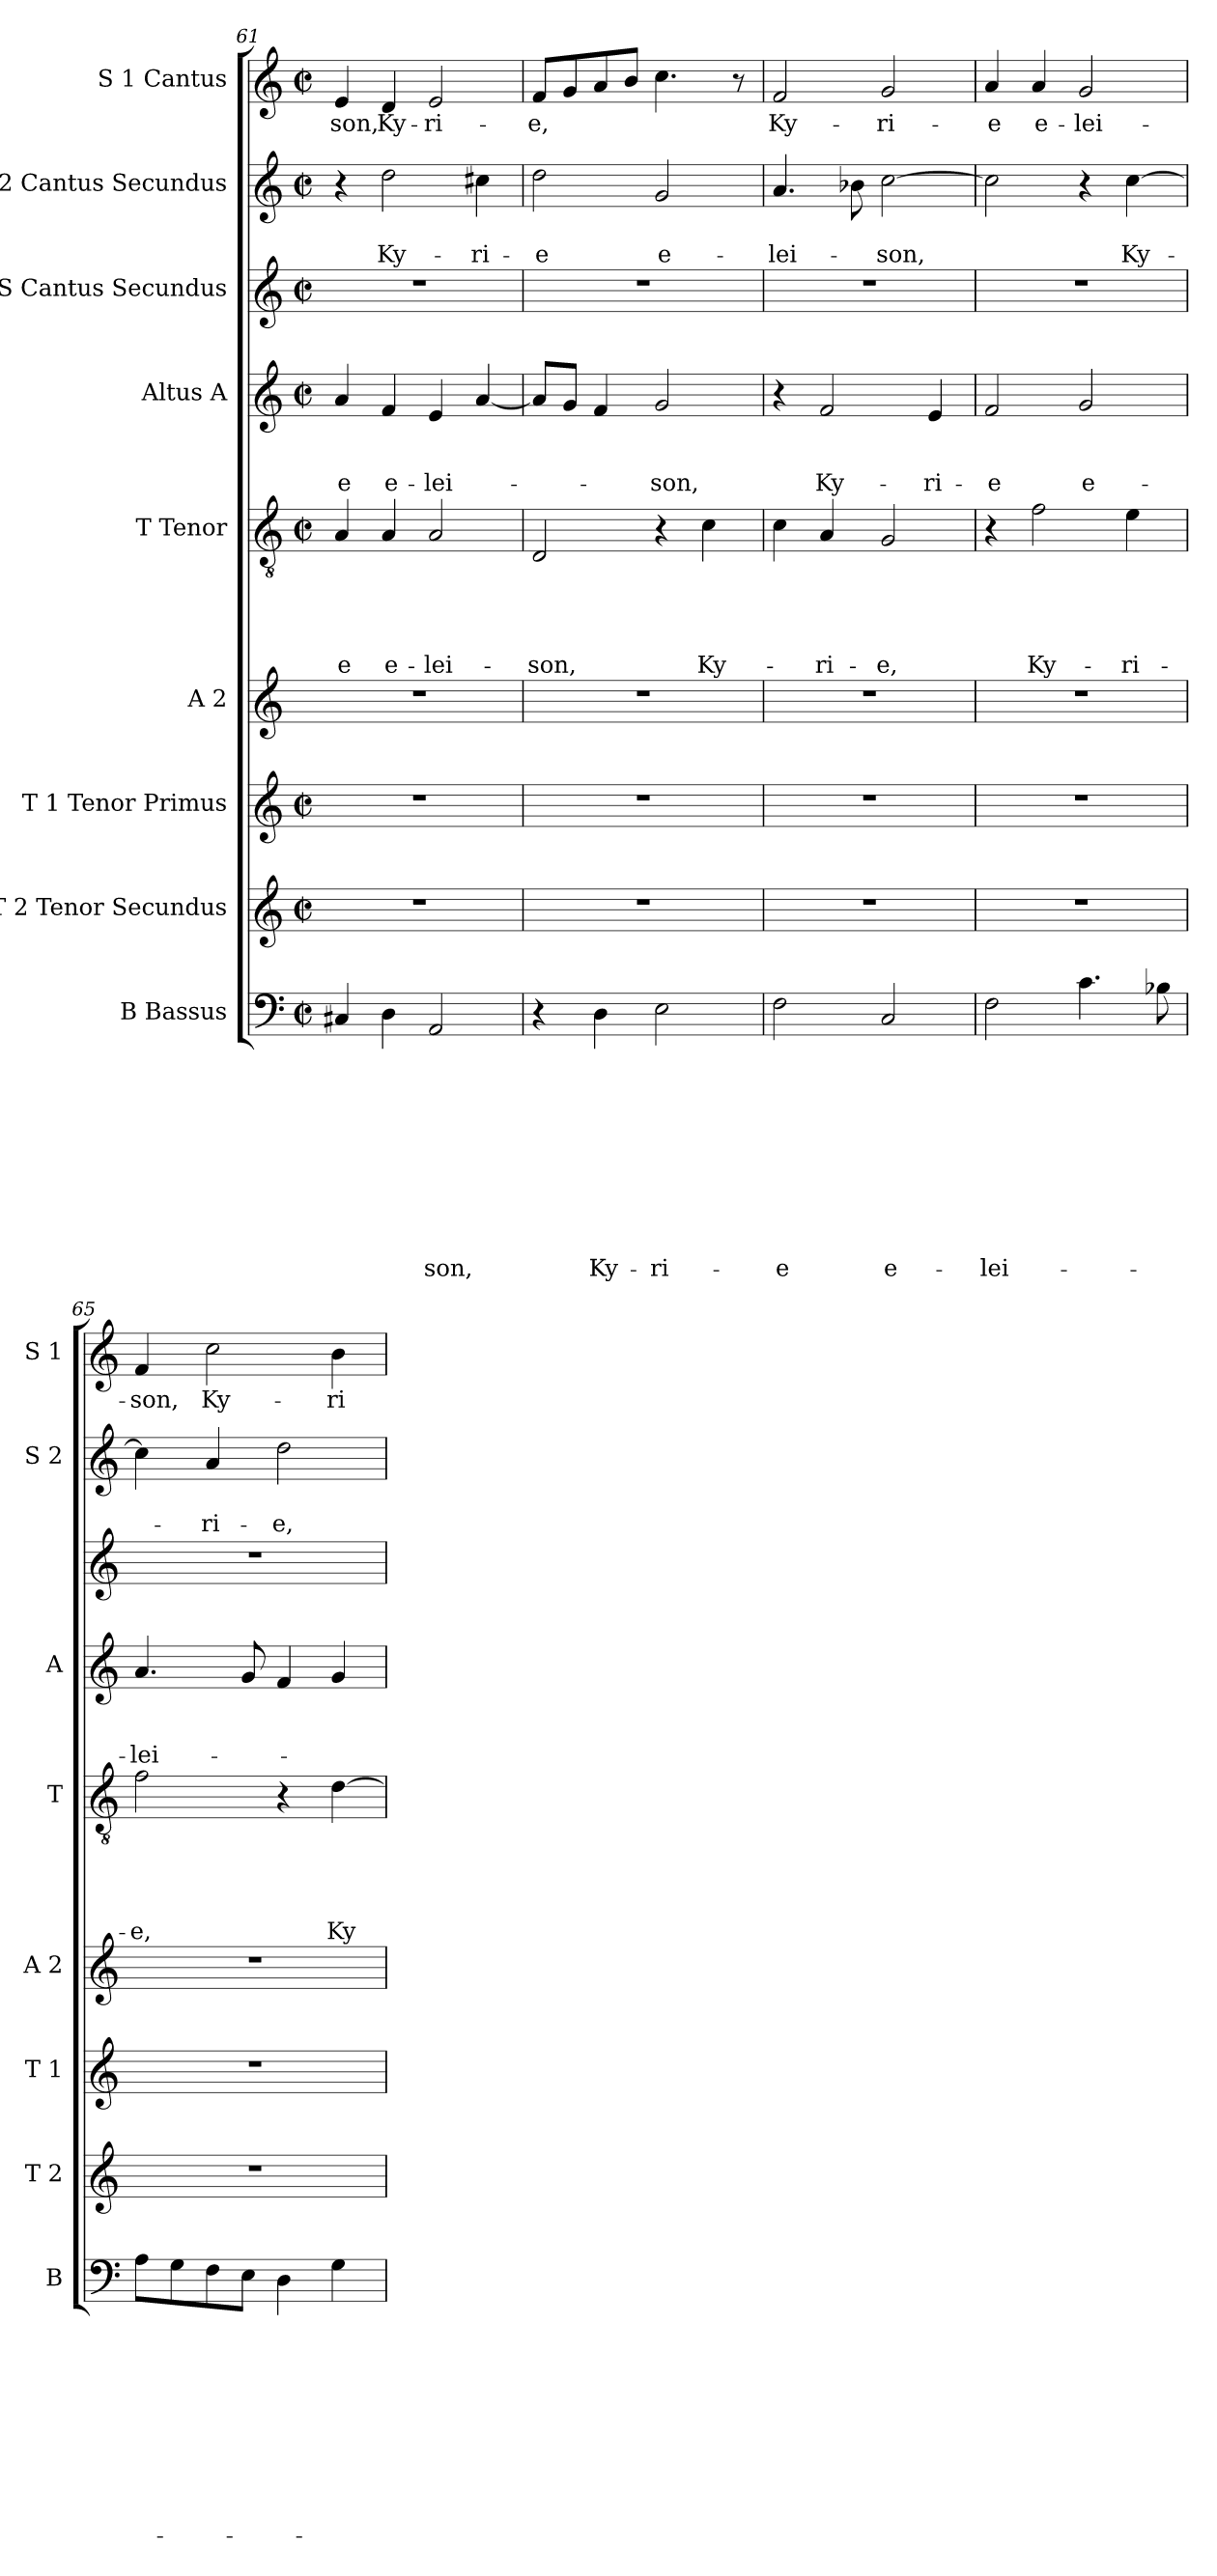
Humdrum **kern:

**kern	**text	**text	**text	**text	**text	**text	**text	**text	**text	**text	**kern	**kern	**kern	**kern	**text	**text	**text	**text	**text	**kern	**text	**text	**text	**kern	**kern	**text	**text	**kern	**text
*part9	*part9	*part9	*part9	*part9	*part9	*part9	*part9	*part9	*part9	*part9	*part8	*part7	*part6	*part5	*part5	*part5	*part5	*part5	*part5	*part4	*part4	*part4	*part4	*part3	*part2	*part2	*part2	*part1	*part1
*staff9	*staff9	*staff9	*staff9	*staff9	*staff9	*staff9	*staff9	*staff9	*staff9	*staff9	*staff8	*staff7	*staff6	*staff5	*staff5	*staff5	*staff5	*staff5	*staff5	*staff4	*staff4	*staff4	*staff4	*staff3	*staff2	*staff2	*staff2	*staff1	*staff1
*I"B Bassus	*	*	*	*	*	*	*	*	*	*	*I"T 2 Tenor Secundus	*I"T 1 Tenor Primus	*I"A 2	*I"T Tenor	*	*	*	*	*	*I"Altus A	*	*	*	*I"S Cantus Secundus	*I"S 2 Cantus Secundus	*	*	*I"S 1 Cantus	*
*I'B	*	*	*	*	*	*	*	*	*	*	*I'T 2	*I'T 1	*I'A 2	*I'T	*	*	*	*	*	*I'A	*	*	*	*	*I'S 2	*	*	*I'S 1	*
*clefF4	*	*	*	*	*	*	*	*	*	*	*clefG2	*clefG2	*clefG2	*clefGv2	*	*	*	*	*	*clefG2	*	*	*	*clefG2	*clefG2	*	*	*clefG2	*
*k[]	*	*	*	*	*	*	*	*	*	*	*k[]	*k[]	*k[]	*k[]	*	*	*	*	*	*k[]	*	*	*	*k[]	*k[]	*	*	*k[]	*
*C:	*	*	*	*	*	*	*	*	*	*	*C:	*C:	*C:	*C:	*	*	*	*	*	*C:	*	*	*	*C:	*C:	*	*	*C:	*
*M2/2	*	*	*	*	*	*	*	*	*	*	*M2/2	*M2/2	*	*M2/2	*	*	*	*	*	*M2/2	*	*	*	*M2/2	*M2/2	*	*	*M2/2	*
*met(c|)	*	*	*	*	*	*	*	*	*	*	*met(c|)	*met(c|)	*	*met(c|)	*	*	*	*	*	*met(c|)	*	*	*	*met(c|)	*met(c|)	*	*	*met(c|)	*
=61	=61	=61	=61	=61	=61	=61	=61	=61	=61	=61	=61	=61	=61	=61	=61	=61	=61	=61	=61	=61	=61	=61	=61	=61	=61	=61	=61	=61	=61
!	!	!	!	!	!	!	!	!	!	!	!	!	!	!	!	!	!	!	!LO:LY:b	!	!	!	!LO:LY:b	!	!	!	!	!	!LO:LY:b
4C#X/	.	.	.	.	.	.	.	.	.	.	1r	1r	1r	4A/	.	.	.	.	-e	4a/	.	.	-e	1r	4r	.	.	4e/	-son,
!	!	!	!	!	!	!	!	!	!	!	!	!	!	!	!	!	!	!	!LO:LY:b	!	!	!	!LO:LY:b	!	!	!	!LO:LY:b	!	!LO:LY:b
4D\	.	.	.	.	.	.	.	.	.	.	.	.	.	4A/	.	.	.	.	e-	4f/	.	.	e-	.	2dd\	.	Ky-	4d/	Ky-
!	!	!	!	!	!	!	!	!	!	!LO:LY:b	!	!	!	!	!	!	!	!	!LO:LY:b	!	!	!	!LO:LY:b	!	!	!	!	!	!LO:LY:b
2AA/	.	.	.	.	.	.	.	.	.	-son,	.	.	.	2A/	.	.	.	.	-lei-	4e/	.	.	-lei-	.	.	.	.	2e/	-ri-
!	!	!	!	!	!	!	!	!	!	!	!	!	!	!	!	!	!	!	!	!	!	!	!	!	!	!	!LO:LY:b	!	!
.	.	.	.	.	.	.	.	.	.	.	.	.	.	.	.	.	.	.	.	[<4a/	.	.	.	.	4cc#X\	.	-ri-	.	.
=62	=62	=62	=62	=62	=62	=62	=62	=62	=62	=62	=62	=62	=62	=62	=62	=62	=62	=62	=62	=62	=62	=62	=62	=62	=62	=62	=62	=62	=62
!	!	!	!	!	!	!	!	!	!	!	!	!	!	!	!	!	!	!	!LO:LY:b	!	!	!	!	!	!	!	!LO:LY:b	!	!LO:LY:b
4r	.	.	.	.	.	.	.	.	.	.	1r	1r	1r	2D/	.	.	.	.	-son,	8a/L]	.	.	.	1r	2dd\	.	-e	8f/L	-e,
.	.	.	.	.	.	.	.	.	.	.	.	.	.	.	.	.	.	.	.	8g/J	.	.	.	.	.	.	.	8g/	.
!	!	!	!	!	!	!	!	!	!	!LO:LY:b	!	!	!	!	!	!	!	!	!	!	!	!	!	!	!	!	!	!	!
4D\	.	.	.	.	.	.	.	.	.	Ky-	.	.	.	.	.	.	.	.	.	4f/	.	.	.	.	.	.	.	8a/	.
.	.	.	.	.	.	.	.	.	.	.	.	.	.	.	.	.	.	.	.	.	.	.	.	.	.	.	.	8b/J	.
!	!	!	!	!	!	!	!	!	!	!LO:LY:b	!	!	!	!	!	!	!	!	!	!	!	!	!LO:LY:b	!	!	!	!LO:LY:b	!	!
2E\	.	.	.	.	.	.	.	.	.	-ri-	.	.	.	4r	.	.	.	.	.	2g/	.	.	-son,	.	2g/	.	e-	4.cc\	.
!	!	!	!	!	!	!	!	!	!	!	!	!	!	!	!	!	!	!	!LO:LY:b	!	!	!	!	!	!	!	!	!	!
.	.	.	.	.	.	.	.	.	.	.	.	.	.	4c\	.	.	.	.	Ky-	.	.	.	.	.	.	.	.	.	.
.	.	.	.	.	.	.	.	.	.	.	.	.	.	.	.	.	.	.	.	.	.	.	.	.	.	.	.	8r	.
!!LO:PB:g=z
=63	=63	=63	=63	=63	=63	=63	=63	=63	=63	=63	=63	=63	=63	=63	=63	=63	=63	=63	=63	=63	=63	=63	=63	=63	=63	=63	=63	=63	=63
!	!	!	!	!	!	!	!	!	!	!LO:LY:b	!	!	!	!	!	!	!	!	!	!	!	!	!	!	!	!	!LO:LY:b	!	!LO:LY:b
2F\	.	.	.	.	.	.	.	.	.	-e	1r	1r	1r	4c\	.	.	.	.	.	4r	.	.	.	1r	4.a/	.	-lei-	2f/	Ky-
!	!	!	!	!	!	!	!	!	!	!	!	!	!	!	!	!	!	!	!LO:LY:b	!	!	!	!LO:LY:b	!	!	!	!	!	!
.	.	.	.	.	.	.	.	.	.	.	.	.	.	4A/	.	.	.	.	-ri-	2f/	.	.	Ky-	.	.	.	.	.	.
.	.	.	.	.	.	.	.	.	.	.	.	.	.	.	.	.	.	.	.	.	.	.	.	.	8b-X\	.	.	.	.
!	!	!	!	!	!	!	!	!	!	!LO:LY:b	!	!	!	!	!	!	!	!	!LO:LY:b	!	!	!	!	!	!	!	!LO:LY:b	!	!LO:LY:b
2C/	.	.	.	.	.	.	.	.	.	e-	.	.	.	2G/	.	.	.	.	-e,	.	.	.	.	.	[>2cc\	.	-son,	2g/	-ri-
!	!	!	!	!	!	!	!	!	!	!	!	!	!	!	!	!	!	!	!	!	!	!	!LO:LY:b	!	!	!	!	!	!
.	.	.	.	.	.	.	.	.	.	.	.	.	.	.	.	.	.	.	.	4e/	.	.	-ri-	.	.	.	.	.	.
=64	=64	=64	=64	=64	=64	=64	=64	=64	=64	=64	=64	=64	=64	=64	=64	=64	=64	=64	=64	=64	=64	=64	=64	=64	=64	=64	=64	=64	=64
!	!	!	!	!	!	!	!	!	!	!LO:LY:b	!	!	!	!	!	!	!	!	!	!	!	!	!LO:LY:b	!	!	!	!	!	!LO:LY:b
2F\	.	.	.	.	.	.	.	.	.	-lei-	1r	1r	1r	4r	.	.	.	.	.	2f/	.	.	-e	1r	2cc\]	.	.	4a/	-e
!	!	!	!	!	!	!	!	!	!	!	!	!	!	!	!	!	!	!	!LO:LY:b	!	!	!	!	!	!	!	!	!	!LO:LY:b
.	.	.	.	.	.	.	.	.	.	.	.	.	.	2f\	.	.	.	.	Ky-	.	.	.	.	.	.	.	.	4a/	e-
!	!	!	!	!	!	!	!	!	!	!	!	!	!	!	!	!	!	!	!	!	!	!	!LO:LY:b	!	!	!	!	!	!LO:LY:b
4.c\	.	.	.	.	.	.	.	.	.	.	.	.	.	.	.	.	.	.	.	2g/	.	.	e-	.	4r	.	.	2g/	-lei-
!	!	!	!	!	!	!	!	!	!	!	!	!	!	!	!	!	!	!	!LO:LY:b	!	!	!	!	!	!	!	!LO:LY:b	!	!
.	.	.	.	.	.	.	.	.	.	.	.	.	.	4e\	.	.	.	.	-ri-	.	.	.	.	.	[>4cc\	.	Ky-	.	.
8B-X\	.	.	.	.	.	.	.	.	.	.	.	.	.	.	.	.	.	.	.	.	.	.	.	.	.	.	.	.	.
=65	=65	=65	=65	=65	=65	=65	=65	=65	=65	=65	=65	=65	=65	=65	=65	=65	=65	=65	=65	=65	=65	=65	=65	=65	=65	=65	=65	=65	=65
!	!	!	!	!	!	!	!	!	!	!	!	!	!	!	!	!	!	!	!LO:LY:b	!	!	!	!LO:LY:b	!	!	!	!	!	!LO:LY:b
8A\L	.	.	.	.	.	.	.	.	.	.	1r	1r	1r	2f\	.	.	.	.	-e,	4.a/	.	.	-lei-	1r	4cc\]	.	.	4f/	-son,
8G\	.	.	.	.	.	.	.	.	.	.	.	.	.	.	.	.	.	.	.	.	.	.	.	.	.	.	.	.	.
!	!	!	!	!	!	!	!	!	!	!	!	!	!	!	!	!	!	!	!	!	!	!	!	!	!	!	!LO:LY:b	!	!LO:LY:b
8F\	.	.	.	.	.	.	.	.	.	.	.	.	.	.	.	.	.	.	.	.	.	.	.	.	4a/	.	-ri-	2cc\	Ky-
8E\J	.	.	.	.	.	.	.	.	.	.	.	.	.	.	.	.	.	.	.	8g/	.	.	.	.	.	.	.	.	.
!	!	!	!	!	!	!	!	!	!	!	!	!	!	!	!	!	!	!	!	!	!	!	!	!	!	!	!LO:LY:b	!	!
4D\	.	.	.	.	.	.	.	.	.	.	.	.	.	4r	.	.	.	.	.	4f/	.	.	.	.	2dd\	.	-e,	.	.
!	!	!	!	!	!	!	!	!	!	!	!	!	!	!	!	!	!	!	!LO:LY:b	!	!	!	!	!	!	!	!	!	!LO:LY:b
4G\	.	.	.	.	.	.	.	.	.	.	.	.	.	[>4d\	.	.	.	.	Ky-	4g/	.	.	.	.	.	.	.	4b\	-ri-
=	=	=	=	=	=	=	=	=	=	=	=	=	=	=	=	=	=	=	=	=	=	=	=	=	=	=	=	=	=
*-	*-	*-	*-	*-	*-	*-	*-	*-	*-	*-	*-	*-	*-	*-	*-	*-	*-	*-	*-	*-	*-	*-	*-	*-	*-	*-	*-	*-	*-
